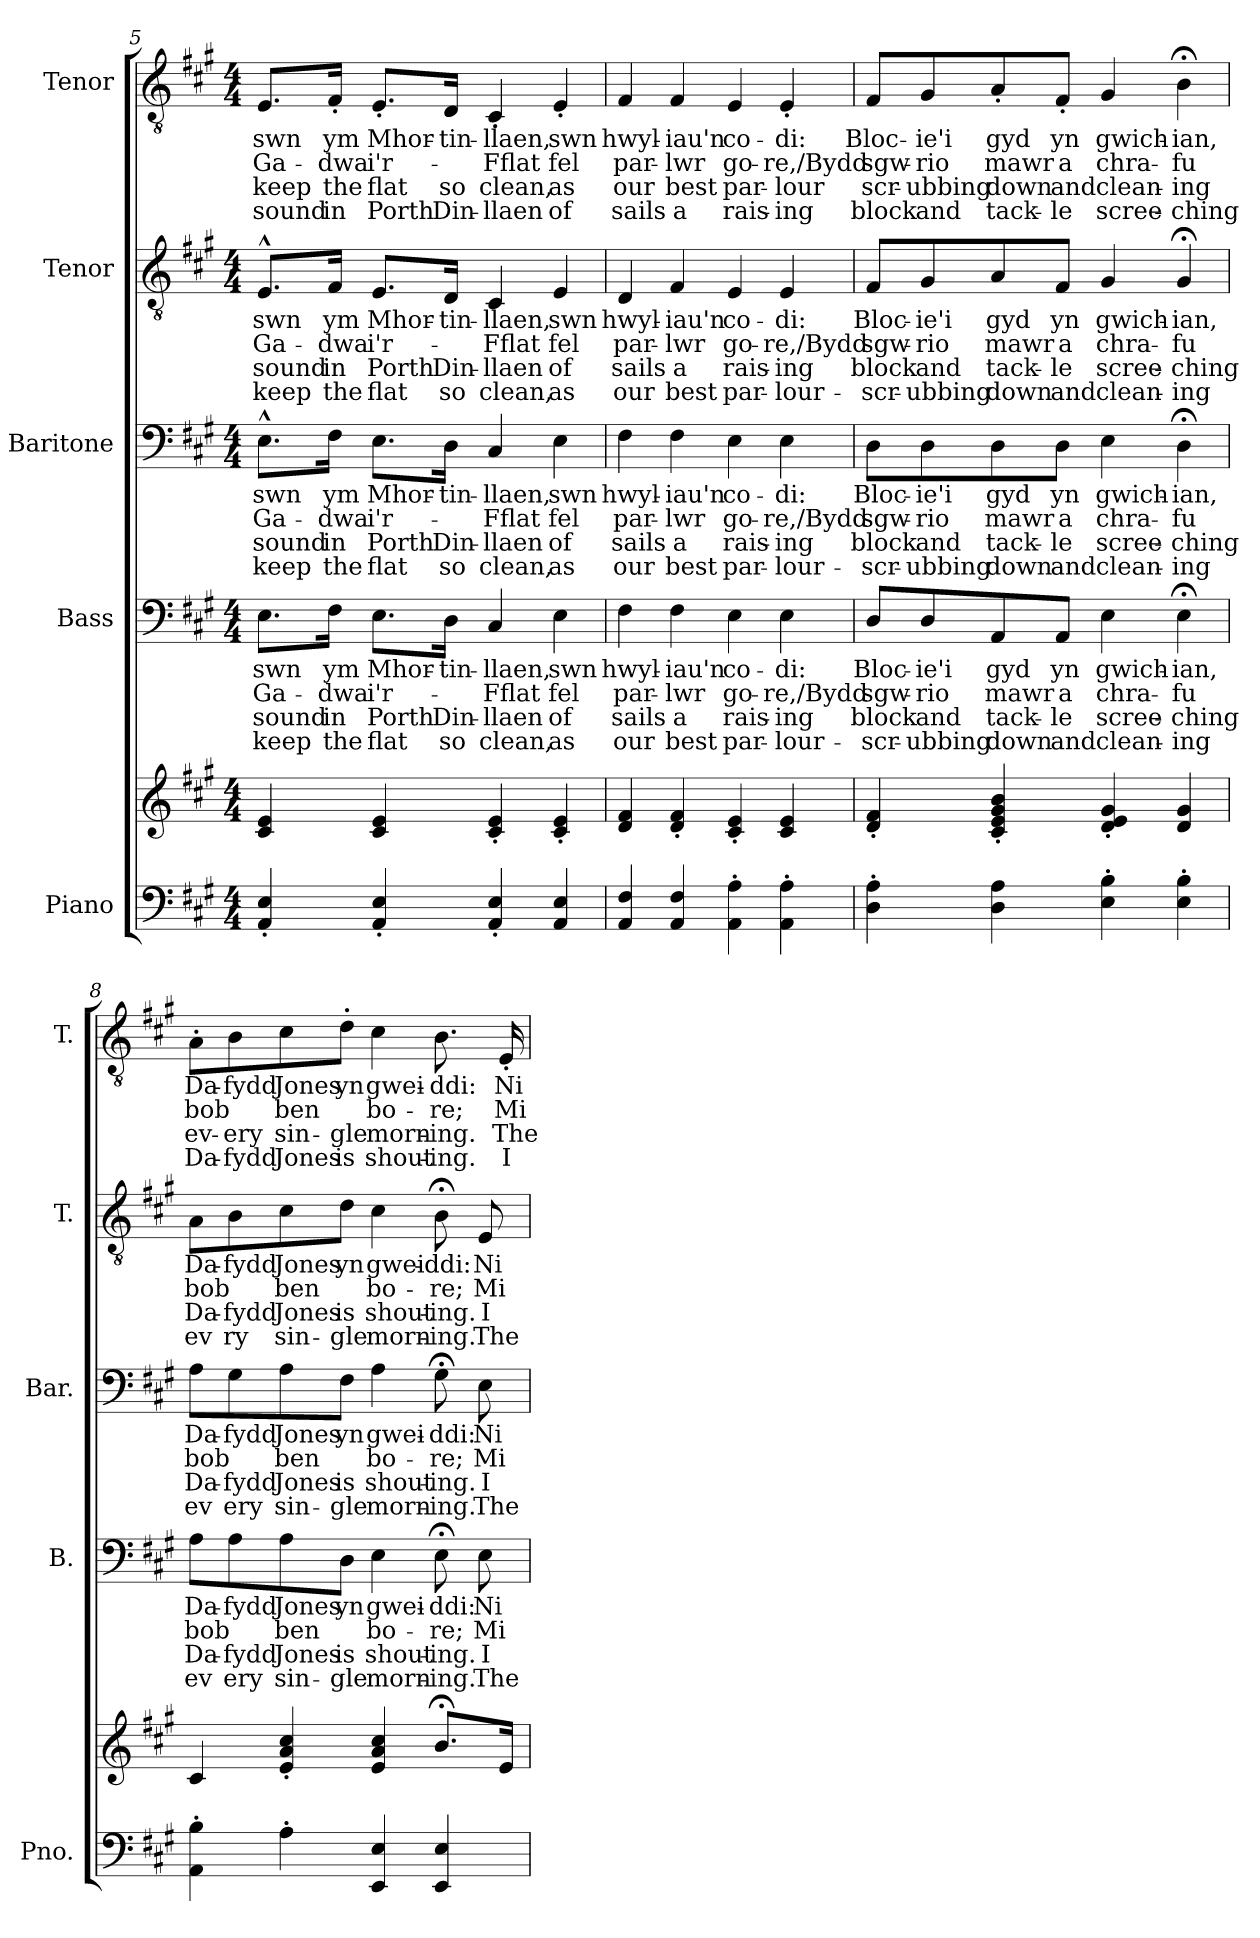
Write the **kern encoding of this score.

**kern	**kern	**kern	**text	**text	**text	**text	**kern	**text	**text	**text	**text	**kern	**text	**text	**text	**text	**kern	**text	**text	**text	**text
*part5	*part5	*part4	*part4	*part4	*part4	*part4	*part3	*part3	*part3	*part3	*part3	*part2	*part2	*part2	*part2	*part2	*part1	*part1	*part1	*part1	*part1
*staff6	*staff5	*staff4	*staff4	*staff4	*staff4	*staff4	*staff3	*staff3	*staff3	*staff3	*staff3	*staff2	*staff2	*staff2	*staff2	*staff2	*staff1	*staff1	*staff1	*staff1	*staff1
*I"Piano	*	*I"Bass	*	*	*	*	*I"Baritone	*	*	*	*	*I"Tenor	*	*	*	*	*I"Tenor	*	*	*	*
*I'Pno.	*	*I'B.	*	*	*	*	*I'Bar.	*	*	*	*	*I'T.	*	*	*	*	*I'T.	*	*	*	*
*clefF4	*clefG2	*clefF4	*	*	*	*	*clefF4	*	*	*	*	*clefGv2	*	*	*	*	*clefGv2	*	*	*	*
*k[f#c#g#]	*k[f#c#g#]	*k[f#c#g#]	*	*	*	*	*k[f#c#g#]	*	*	*	*	*k[f#c#g#]	*	*	*	*	*k[f#c#g#]	*	*	*	*
*A:	*A:	*A:	*	*	*	*	*A:	*	*	*	*	*A:	*	*	*	*	*A:	*	*	*	*
*M4/4	*M4/4	*M4/4	*	*	*	*	*M4/4	*	*	*	*	*M4/4	*	*	*	*	*M4/4	*	*	*	*
=5	=5	=5	=5	=5	=5	=5	=5	=5	=5	=5	=5	=5	=5	=5	=5	=5	=5	=5	=5	=5	=5
!	!	!	!LO:LY:b	!LO:LY:b	!LO:LY:b	!LO:LY:b	!	!LO:LY:b	!LO:LY:b	!LO:LY:b	!LO:LY:b	!	!LO:LY:b	!LO:LY:b	!LO:LY:b	!LO:LY:b	!	!LO:LY:b	!LO:LY:b	!LO:LY:b	!LO:LY:b
4AA/' 4E/'	4c#/ 4e/	8.E\L	swn	Ga-	sound	keep	8.E^^\L	swn	Ga-	sound	keep	8.E^^/L	swn	Ga-	sound	keep	8.E/L	swn	Ga-	keep	sound
!	!	!	!LO:LY:b	!LO:LY:b	!LO:LY:b	!LO:LY:b	!	!LO:LY:b	!LO:LY:b	!LO:LY:b	!LO:LY:b	!	!LO:LY:b	!LO:LY:b	!LO:LY:b	!LO:LY:b	!	!LO:LY:b	!LO:LY:b	!LO:LY:b	!LO:LY:b
.	.	16F#\Jk	ym	-dwa	in	the	16F#\Jk	ym	-dwa	in	the	16F#/Jk	ym	-dwa	in	the	16F#'/Jk	ym	-dwa	the	in
!	!	!	!LO:LY:b	!LO:LY:b	!LO:LY:b	!LO:LY:b	!	!LO:LY:b	!LO:LY:b	!LO:LY:b	!LO:LY:b	!	!LO:LY:b	!LO:LY:b	!LO:LY:b	!LO:LY:b	!	!LO:LY:b	!LO:LY:b	!LO:LY:b	!LO:LY:b
4AA/' 4E/'	4c#/ 4e/	8.E\L	Mhor-	i'r-	Porth	flat	8.E\L	Mhor-	i'r-	Porth	flat	8.E/L	Mhor-	i'r-	Porth	flat	8.E'/L	Mhor-	i'r-	flat	Porth
!	!	!	!LO:LY:b	!	!LO:LY:b	!LO:LY:b	!	!LO:LY:b	!	!LO:LY:b	!LO:LY:b	!	!LO:LY:b	!	!LO:LY:b	!LO:LY:b	!	!LO:LY:b	!	!LO:LY:b	!LO:LY:b
.	.	16D\Jk	-tin-	.	Din-	so	16D\Jk	-tin-	.	Din-	so	16D/Jk	-tin-	.	Din-	so	16D/Jk	-tin-	.	so	Din-
!	!	!	!LO:LY:b	!LO:LY:b	!LO:LY:b	!LO:LY:b	!	!LO:LY:b	!LO:LY:b	!LO:LY:b	!LO:LY:b	!	!LO:LY:b	!LO:LY:b	!LO:LY:b	!LO:LY:b	!	!LO:LY:b	!LO:LY:b	!LO:LY:b	!LO:LY:b
4AA/' 4E/'	4c#/' 4e/'	4C#/	-llaen,	-Fflat	-llaen	clean,	4C#/	-llaen,	-Fflat	-llaen	clean,	4C#/	-llaen,	-Fflat	-llaen	clean,	4C#'/	-llaen,	-Fflat	clean,	-llaen
!	!	!	!LO:LY:b	!LO:LY:b	!LO:LY:b	!LO:LY:b	!	!LO:LY:b	!LO:LY:b	!LO:LY:b	!LO:LY:b	!	!LO:LY:b	!LO:LY:b	!LO:LY:b	!LO:LY:b	!	!LO:LY:b	!LO:LY:b	!LO:LY:b	!LO:LY:b
4AA/ 4E/	4c#/' 4e/'	4E\	swn	fel	of	as	4E\	swn	fel	of	as	4E/	swn	fel	of	as	4E'/	swn	fel	as	of
!!LO:PB:g=z
=6	=6	=6	=6	=6	=6	=6	=6	=6	=6	=6	=6	=6	=6	=6	=6	=6	=6	=6	=6	=6	=6
!	!	!	!LO:LY:b	!LO:LY:b	!LO:LY:b	!LO:LY:b	!	!LO:LY:b	!LO:LY:b	!LO:LY:b	!LO:LY:b	!	!LO:LY:b	!LO:LY:b	!LO:LY:b	!LO:LY:b	!	!LO:LY:b	!LO:LY:b	!LO:LY:b	!LO:LY:b
4AA/ 4F#/	4d/ 4f#/	4F#\	hwyl-	par-	sails	our	4F#\	hwyl-	par-	sails	our	4D/	hwyl-	par-	sails	our	4F#/	hwyl-	par-	our	sails
!	!	!	!LO:LY:b	!LO:LY:b	!LO:LY:b	!LO:LY:b	!	!LO:LY:b	!LO:LY:b	!LO:LY:b	!LO:LY:b	!	!LO:LY:b	!LO:LY:b	!LO:LY:b	!LO:LY:b	!	!LO:LY:b	!LO:LY:b	!LO:LY:b	!LO:LY:b
4AA/ 4F#/	4d/' 4f#/'	4F#\	-iau'n	-lwr	a	best	4F#\	-iau'n	-lwr	a	best	4F#/	-iau'n	-lwr	a	best	4F#/	-iau'n	-lwr	best	a
!	!	!	!LO:LY:b	!LO:LY:b	!LO:LY:b	!LO:LY:b	!	!LO:LY:b	!LO:LY:b	!LO:LY:b	!LO:LY:b	!	!LO:LY:b	!LO:LY:b	!LO:LY:b	!LO:LY:b	!	!LO:LY:b	!LO:LY:b	!LO:LY:b	!LO:LY:b
4AA\' 4A\'	4c#/' 4e/'	4E\	co-	go-	rais-	par-	4E\	co-	go-	rais-	par-	4E/	co-	go-	rais-	par-	4E/	co-	go-	par-	rais-
!	!	!	!LO:LY:b	!LO:LY:b	!LO:LY:b	!LO:LY:b	!	!LO:LY:b	!LO:LY:b	!LO:LY:b	!LO:LY:b	!	!LO:LY:b	!LO:LY:b	!LO:LY:b	!LO:LY:b	!	!LO:LY:b	!LO:LY:b	!LO:LY:b	!LO:LY:b
4AA\' 4A\'	4c#/ 4e/	4E\	-di:	-re,/Bydd	-ing	lour-	4E\	-di:	-re,/Bydd	-ing	lour-	4E/	-di:	-re,/Bydd	-ing	lour-	4E'/	-di:	-re,/Bydd	-lour	-ing
=7	=7	=7	=7	=7	=7	=7	=7	=7	=7	=7	=7	=7	=7	=7	=7	=7	=7	=7	=7	=7	=7
!	!	!	!LO:LY:b	!LO:LY:b	!LO:LY:b	!LO:LY:b	!	!LO:LY:b	!LO:LY:b	!LO:LY:b	!LO:LY:b	!	!LO:LY:b	!LO:LY:b	!LO:LY:b	!LO:LY:b	!	!LO:LY:b	!LO:LY:b	!LO:LY:b	!LO:LY:b
4D\' 4A\'	4d/' 4f#/'	8D/L	Bloc-	sgw-	block	scr-	8D\L	Bloc-	sgw-	block	scr-	8F#/L	Bloc-	sgw-	block	scr-	8F#/L	Bloc-	sgw-	scr-	block
!	!	!	!LO:LY:b	!LO:LY:b	!LO:LY:b	!LO:LY:b	!	!LO:LY:b	!LO:LY:b	!LO:LY:b	!LO:LY:b	!	!LO:LY:b	!LO:LY:b	!LO:LY:b	!LO:LY:b	!	!LO:LY:b	!LO:LY:b	!LO:LY:b	!LO:LY:b
.	.	8D/	-ie'i	-rio	and	-ubbing	8D\	-ie'i	-rio	and	-ubbing	8G#/	-ie'i	-rio	and	-ubbing	8G#/	-ie'i	-rio	-ubbing	and
!	!	!	!LO:LY:b	!LO:LY:b	!LO:LY:b	!LO:LY:b	!	!LO:LY:b	!LO:LY:b	!LO:LY:b	!LO:LY:b	!	!LO:LY:b	!LO:LY:b	!LO:LY:b	!LO:LY:b	!	!LO:LY:b	!LO:LY:b	!LO:LY:b	!LO:LY:b
4D\ 4A\	4c#/' 4e/' 4g#/' 4b/'	8AA/	gyd	mawr	tack-	down	8D\	gyd	mawr	tack-	down	8A/	gyd	mawr	tack-	down	8A'/	gyd	mawr	down	tack-
!	!	!	!LO:LY:b	!LO:LY:b	!LO:LY:b	!LO:LY:b	!	!LO:LY:b	!LO:LY:b	!LO:LY:b	!LO:LY:b	!	!LO:LY:b	!LO:LY:b	!LO:LY:b	!LO:LY:b	!	!LO:LY:b	!LO:LY:b	!LO:LY:b	!LO:LY:b
.	.	8AA/J	yn	a	-le	and	8D\J	yn	a	-le	and	8F#/J	yn	a	-le	and	8F#'/J	yn	a	and	-le
!	!	!	!LO:LY:b	!LO:LY:b	!LO:LY:b	!LO:LY:b	!	!LO:LY:b	!LO:LY:b	!LO:LY:b	!LO:LY:b	!	!LO:LY:b	!LO:LY:b	!LO:LY:b	!LO:LY:b	!	!LO:LY:b	!LO:LY:b	!LO:LY:b	!LO:LY:b
4E\' 4B\'	4d/' 4e/' 4g#/'	4E\	gwich-	chra-	scree-	clean-	4E\	gwich-	chra-	scree-	clean-	4G#/	gwich-	chra-	scree-	clean-	4G#/	gwich-	chra-	clean-	scree-
!	!	!	!LO:LY:b	!LO:LY:b	!LO:LY:b	!LO:LY:b	!	!LO:LY:b	!LO:LY:b	!LO:LY:b	!LO:LY:b	!	!LO:LY:b	!LO:LY:b	!LO:LY:b	!LO:LY:b	!	!LO:LY:b	!LO:LY:b	!LO:LY:b	!LO:LY:b
4E\' 4B\'	4d/ 4g#/	4E;<\	-ian,	-fu	-ching	-ing	4D;<\	-ian,	-fu	-ching	-ing	4G#;</	-ian,	-fu	-ching	-ing	4B;<\	-ian,	-fu	-ing	-ching
=8	=8	=8	=8	=8	=8	=8	=8	=8	=8	=8	=8	=8	=8	=8	=8	=8	=8	=8	=8	=8	=8
!	!	!	!LO:LY:b	!LO:LY:b	!LO:LY:b	!LO:LY:b	!	!LO:LY:b	!LO:LY:b	!LO:LY:b	!LO:LY:b	!	!LO:LY:b	!LO:LY:b	!LO:LY:b	!LO:LY:b	!	!LO:LY:b	!LO:LY:b	!LO:LY:b	!LO:LY:b
4AA\' 4B\'	4c#/	8A\L	Da-	bob	Da-	ev	8A\L	Da-	bob	Da-	ev	8A\L	Da-	bob	Da-	ev	8A'\L	Da-	bob	ev-	Da-
!	!	!	!LO:LY:b	!	!LO:LY:b	!LO:LY:b	!	!LO:LY:b	!	!LO:LY:b	!LO:LY:b	!	!LO:LY:b	!	!LO:LY:b	!LO:LY:b	!	!LO:LY:b	!	!LO:LY:b	!LO:LY:b
.	.	8A\	-fydd	.	-fydd	ery	8G#\	-fydd	.	-fydd	ery	8B\	-fydd	.	-fydd	ry	8B\	-fydd	.	-ery	-fydd
!	!	!	!LO:LY:b	!LO:LY:b	!LO:LY:b	!LO:LY:b	!	!LO:LY:b	!LO:LY:b	!LO:LY:b	!LO:LY:b	!	!LO:LY:b	!LO:LY:b	!LO:LY:b	!LO:LY:b	!	!LO:LY:b	!LO:LY:b	!LO:LY:b	!LO:LY:b
4A'\	4e/' 4a/' 4cc#/'	8A\	Jones	ben	Jones	sin-	8A\	Jones	ben	Jones	sin-	8c#\	Jones	ben	Jones	sin-	8c#\	Jones	ben	sin-	Jones
!	!	!	!LO:LY:b	!	!LO:LY:b	!LO:LY:b	!	!LO:LY:b	!	!LO:LY:b	!LO:LY:b	!	!LO:LY:b	!	!LO:LY:b	!LO:LY:b	!	!LO:LY:b	!	!LO:LY:b	!LO:LY:b
.	.	8D\J	yn	.	is	-gle	8F#\J	yn	.	is	-gle	8d\J	yn	.	is	-gle	8d'\J	yn	.	-gle	is
!	!	!	!LO:LY:b	!LO:LY:b	!LO:LY:b	!LO:LY:b	!	!LO:LY:b	!LO:LY:b	!LO:LY:b	!LO:LY:b	!	!LO:LY:b	!LO:LY:b	!LO:LY:b	!LO:LY:b	!	!LO:LY:b	!LO:LY:b	!LO:LY:b	!LO:LY:b
4EE/ 4E/	4e/ 4a/ 4cc#/	4E\	gwei-	bo-	shout-	morn-	4A\	gwei-	bo-	shout-	morn-	4c#\	gwei-	bo-	shout-	morn-	4c#\	gwei-	bo-	morn-	shout-
!	!	!	!LO:LY:b	!LO:LY:b	!LO:LY:b	!LO:LY:b	!	!LO:LY:b	!LO:LY:b	!LO:LY:b	!LO:LY:b	!	!LO:LY:b	!LO:LY:b	!LO:LY:b	!LO:LY:b	!	!LO:LY:b	!LO:LY:b	!LO:LY:b	!LO:LY:b
4EE/ 4E/	8.b;</L	8E;<\	-ddi:	-re;	-ing.	-ing.	8G#;<\	-ddi:	-re;	-ing.	-ing.	8B;<\	-ddi:	-re;	-ing.	-ing.	8.B\	-ddi:	-re;	-ing.	-ing.
!	!	!	!LO:LY:b	!LO:LY:b	!LO:LY:b	!LO:LY:b	!	!LO:LY:b	!LO:LY:b	!LO:LY:b	!LO:LY:b	!	!LO:LY:b	!LO:LY:b	!LO:LY:b	!LO:LY:b	!	!	!	!	!
.	.	8E\	Ni	Mi	I	The	8E\	Ni	Mi	I	The	8E/	Ni	Mi	I	The	.	.	.	.	.
!	!	!	!	!	!	!	!	!	!	!	!	!	!	!	!	!	!	!LO:LY:b	!LO:LY:b	!LO:LY:b	!LO:LY:b
.	16e/Jk	.	.	.	.	.	.	.	.	.	.	.	.	.	.	.	16E'/	Ni	Mi	The	I
=	=	=	=	=	=	=	=	=	=	=	=	=	=	=	=	=	=	=	=	=	=
*-	*-	*-	*-	*-	*-	*-	*-	*-	*-	*-	*-	*-	*-	*-	*-	*-	*-	*-	*-	*-	*-
